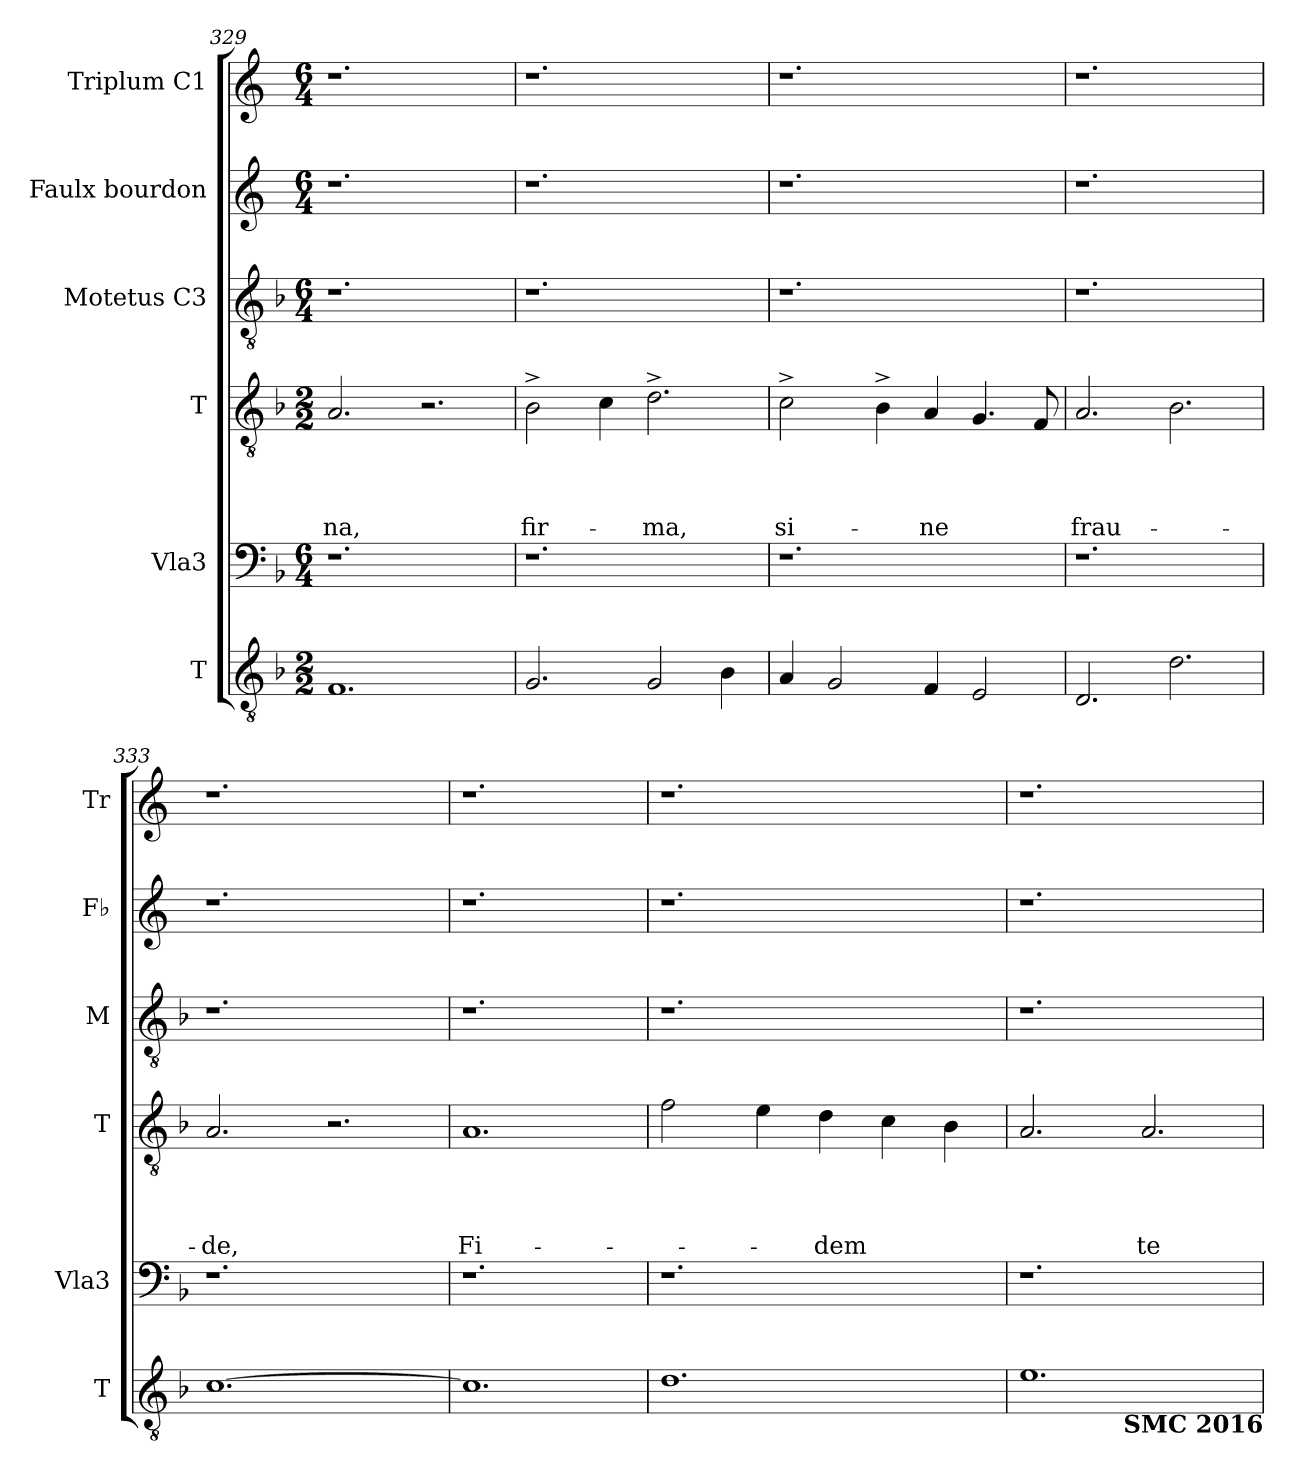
**kern	**kern	**kern	**text	**text	**text	**text	**kern	**kern	**kern
*part6	*part5	*part4	*part4	*part4	*part4	*part4	*part3	*part2	*part1
*staff6	*staff5	*staff4	*staff4	*staff4	*staff4	*staff4	*staff3	*staff2	*staff1
*I"T	*I"Vla3	*I"T	*	*	*	*	*I"Motetus C3	*I"Faulx bourdon	*I"Triplum C1
*I'T	*I'Vla3	*I'T	*	*	*	*	*I'M	*I'Fb	*I'Tr
*clefGv2	*clefF4	*clefGv2	*	*	*	*	*clefGv2	*clefG2	*clefG2
*	*	*	*	*	*	*	*	*ITrd-3c-5	*ITrd-3c-5
*k[b-]	*k[b-]	*k[b-]	*	*	*	*	*k[b-]	*k[b-]	*k[b-]
*F:	*F:	*F:	*	*	*	*	*F:	*F:	*F:
*M2/2	*M6/4	*M2/2	*	*	*	*	*M6/4	*M6/4	*M6/4
=329	=329	=329	=329	=329	=329	=329	=329	=329	=329
!	!	!	!	!	!	!LO:LY:b	!	!	!
1.F	1.r	2.A/	.	.	.	-na,	1.r	1.r	1.r
.	.	2.r	.	.	.	.	.	.	.
!!LO:LB:g=z
=330	=330	=330	=330	=330	=330	=330	=330	=330	=330
!	!	!	!	!	!	!LO:LY:b	!	!	!
2.G/	1.r	2B-^>\	.	.	.	fir-	1.r	1.r	1.r
.	.	4c\	.	.	.	.	.	.	.
!	!	!	!	!	!	!LO:LY:b	!	!	!
2G/	.	2.d^>\	.	.	.	-ma,	.	.	.
4B-\	.	.	.	.	.	.	.	.	.
=331	=331	=331	=331	=331	=331	=331	=331	=331	=331
!	!	!	!	!	!	!LO:LY:b	!	!	!
4A/	1.r	2c^>\	.	.	.	si-	1.r	1.r	1.r
2G/	.	.	.	.	.	.	.	.	.
.	.	4B-^>\	.	.	.	.	.	.	.
!	!	!	!	!	!	!LO:LY:b	!	!	!
4F/	.	4A/	.	.	.	-ne	.	.	.
2E/	.	4.G/	.	.	.	.	.	.	.
.	.	8F/	.	.	.	.	.	.	.
=332	=332	=332	=332	=332	=332	=332	=332	=332	=332
!	!	!	!	!	!	!LO:LY:b	!	!	!
2.D/	1.r	2.A/	.	.	.	frau-	1.r	1.r	1.r
2.d\	.	2.B-\	.	.	.	.	.	.	.
=333	=333	=333	=333	=333	=333	=333	=333	=333	=333
!	!	!	!	!	!	!LO:LY:b	!	!	!
[>1.c	1.r	2.A/	.	.	.	-de,	1.r	1.r	1.r
.	.	2.r	.	.	.	.	.	.	.
=334	=334	=334	=334	=334	=334	=334	=334	=334	=334
!	!	!	!	!	!	!LO:LY:b	!	!	!
1.c]	1.r	1.A	.	.	.	Fi-	1.r	1.r	1.r
=335	=335	=335	=335	=335	=335	=335	=335	=335	=335
1.d	1.r	2f\	.	.	.	.	1.r	1.r	1.r
.	.	4e\	.	.	.	.	.	.	.
!	!	!	!	!	!	!LO:LY:b	!	!	!
.	.	4d\	.	.	.	-dem	.	.	.
.	.	4c\	.	.	.	.	.	.	.
.	.	4B-\	.	.	.	.	.	.	.
!!LO:LB:g=z
=336	=336	=336	=336	=336	=336	=336	=336	=336	=336
1.e	1.r	2.A/	.	.	.	.	1.r	1.r	1.r
!	!	!	!	!	!	!LO:LY:b	!	!	!
.	.	2.A/	.	.	.	te-	.	.	.
!LO:TX:b:B:t=SMC 2016	!	!	!	!	!	!	!	!	!
=	=	=	=	=	=	=	=	=	=
*-	*-	*-	*-	*-	*-	*-	*-	*-	*-
